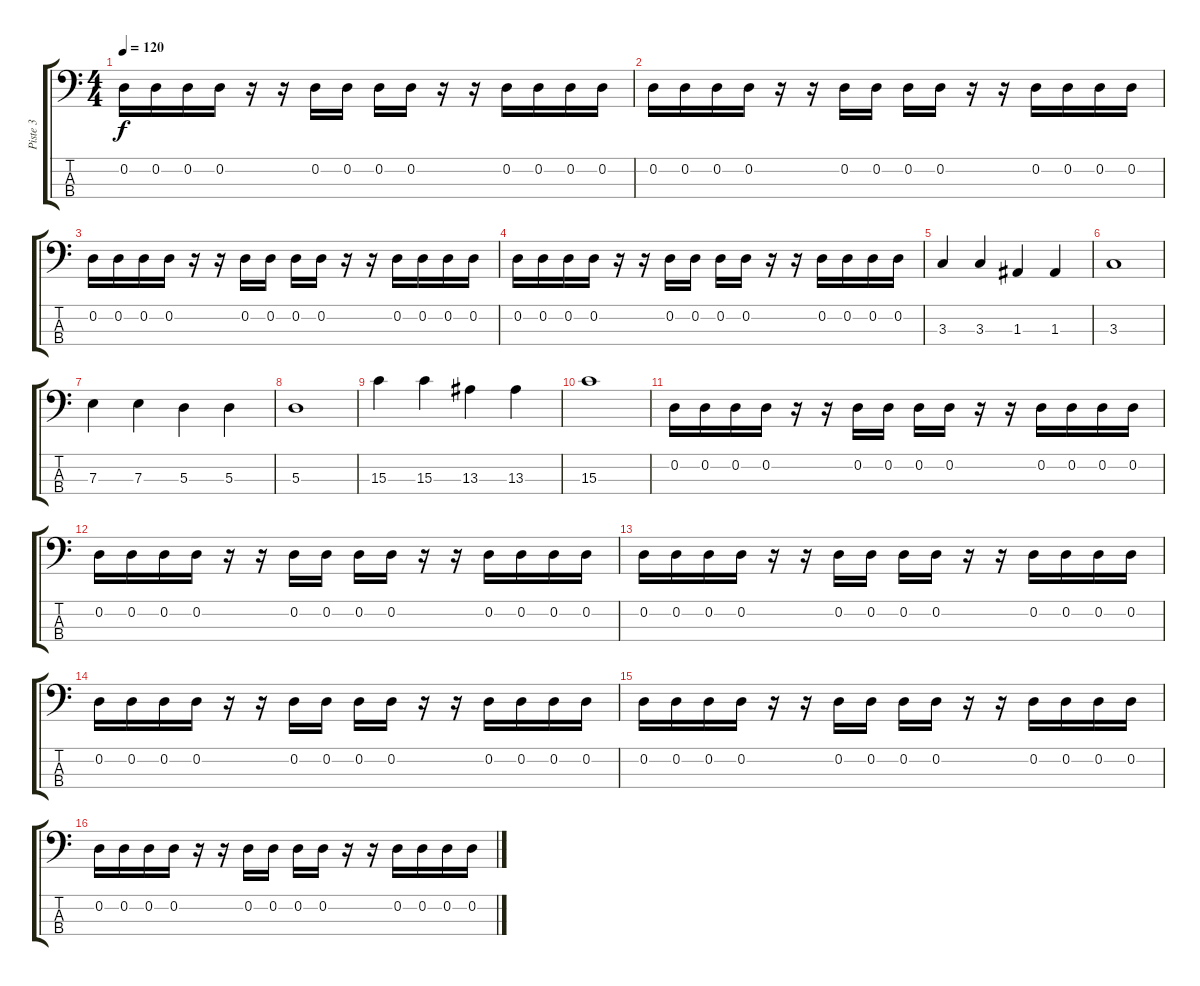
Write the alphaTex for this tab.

\track ("Piste 3" "Piste 3") {instrument electricbassfinger}
\staff {score tabs}
\tuning (G2 D2 A1 E1) {hide}
\ts (4 4)
\tempo 120
\clef f4
\ks c
0.2.16{dy f} 0.2.16 0.2.16 0.2.16 r.16 r.16 0.2.16 0.2.16 0.2.16 0.2.16 r.16 r.16 0.2.16 0.2.16 0.2.16 0.2.16 |
0.2.16 0.2.16 0.2.16 0.2.16 r.16 r.16 0.2.16 0.2.16 0.2.16 0.2.16 r.16 r.16 0.2.16 0.2.16 0.2.16 0.2.16 |
0.2.16 0.2.16 0.2.16 0.2.16 r.16 r.16 0.2.16 0.2.16 0.2.16 0.2.16 r.16 r.16 0.2.16 0.2.16 0.2.16 0.2.16 |
0.2.16 0.2.16 0.2.16 0.2.16 r.16 r.16 0.2.16 0.2.16 0.2.16 0.2.16 r.16 r.16 0.2.16 0.2.16 0.2.16 0.2.16 |
3.3.4 3.3.4 1.3.4 1.3.4 |
3.3.1 |
7.3.4 7.3.4 5.3.4 5.3.4 |
5.3.1 |
15.3.4 15.3.4 13.3.4 13.3.4 |
15.3.1 |
0.2.16 0.2.16 0.2.16 0.2.16 r.16 r.16 0.2.16 0.2.16 0.2.16 0.2.16 r.16 r.16 0.2.16 0.2.16 0.2.16 0.2.16 |
0.2.16 0.2.16 0.2.16 0.2.16 r.16 r.16 0.2.16 0.2.16 0.2.16 0.2.16 r.16 r.16 0.2.16 0.2.16 0.2.16 0.2.16 |
0.2.16 0.2.16 0.2.16 0.2.16 r.16 r.16 0.2.16 0.2.16 0.2.16 0.2.16 r.16 r.16 0.2.16 0.2.16 0.2.16 0.2.16 |
0.2.16 0.2.16 0.2.16 0.2.16 r.16 r.16 0.2.16 0.2.16 0.2.16 0.2.16 r.16 r.16 0.2.16 0.2.16 0.2.16 0.2.16 |
0.2.16 0.2.16 0.2.16 0.2.16 r.16 r.16 0.2.16 0.2.16 0.2.16 0.2.16 r.16 r.16 0.2.16 0.2.16 0.2.16 0.2.16 |
0.2.16 0.2.16 0.2.16 0.2.16 r.16 r.16 0.2.16 0.2.16 0.2.16 0.2.16 r.16 r.16 0.2.16 0.2.16 0.2.16 0.2.16
